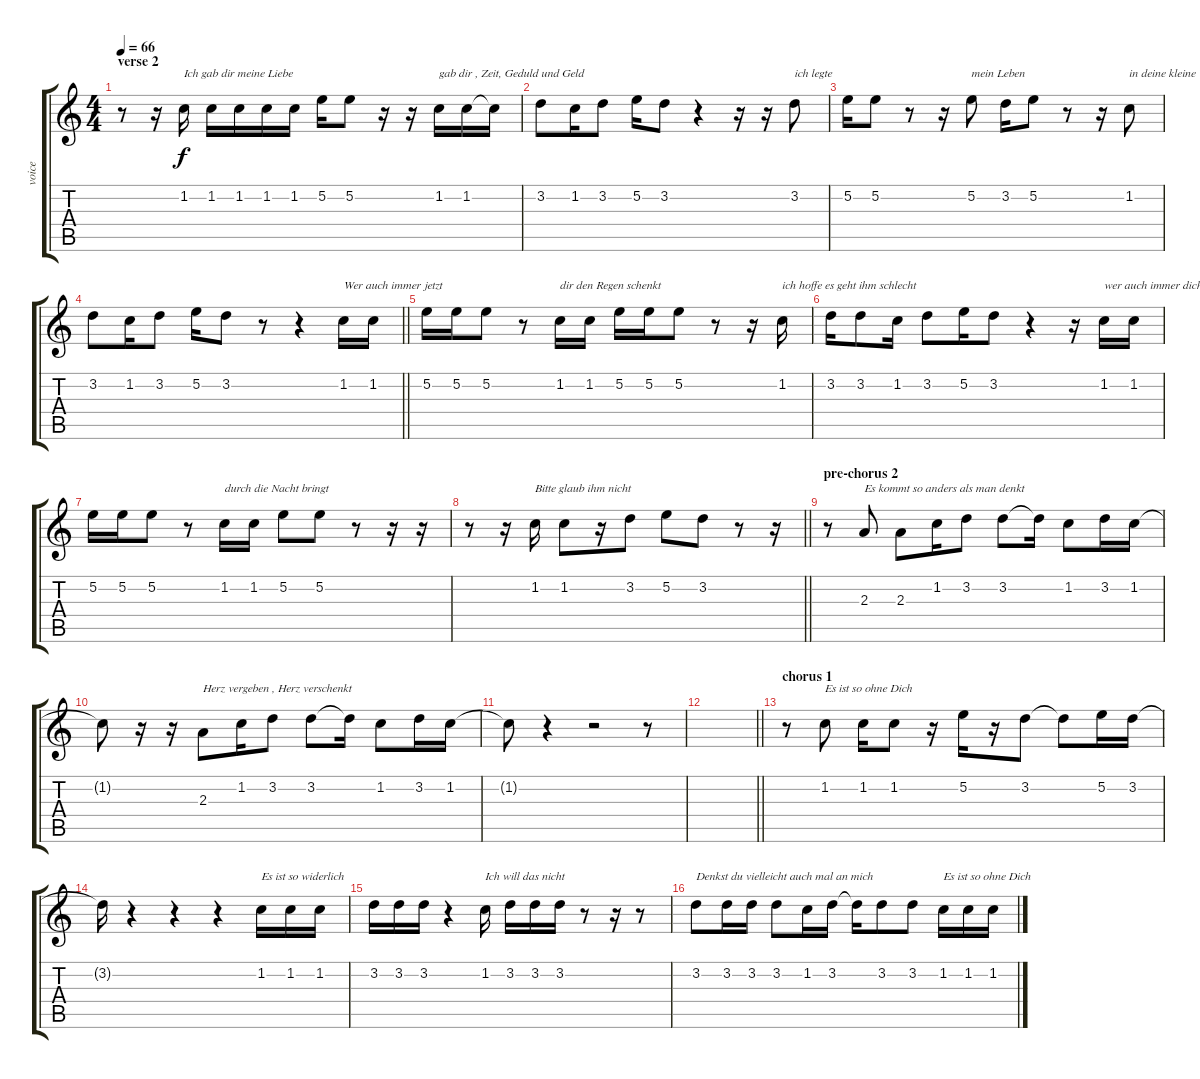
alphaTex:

\track ("voice" "voice") {instrument electricguitarjazz}
\staff {score tabs}
\tuning (E4 B3 G3 D3 A2 E2) {hide}
\ts (4 4)
\section ("" "verse 2")
\tempo 66
\clef g2
\ks c
r.8{dy f} r.16 1.2.16{txt "Ich gab dir meine Liebe"} 1.2.16 1.2.16 1.2.16 1.2.16 5.2.16 5.2.8 r.16 r.16 1.2.16{txt "gab dir , Zeit, Geduld und Geld"} 1.2.16 1.2{t}.16 |
3.2.8 1.2.16 3.2.8 5.2.16 3.2.8 r.4 r.16 r.16 3.2.8{txt "ich legte "} |
5.2.16 5.2.8 r.8 r.16 5.2.8{txt "mein Leben"} 3.2.16 5.2.8 r.8 r.16 1.2.8{txt "in deine kleine Welt"} |
\barLineRight lightlight
3.2.8 1.2.16 3.2.8 5.2.16 3.2.8 r.8 r.4 1.2.16{txt "Wer auch immer jetzt"} 1.2.16 |
5.2.16 5.2.16 5.2.8 r.8 1.2.16{txt "dir den Regen schenkt"} 1.2.16 5.2.16 5.2.16 5.2.8 r.8 r.16 1.2.16{txt "ich hoffe es geht ihm schlecht"} |
3.2.16 3.2.8 1.2.16 3.2.8 5.2.16 3.2.8 r.4 r.16 1.2.16{txt "wer auch immer dich"} 1.2.16 |
5.2.16 5.2.16 5.2.8 r.8 1.2.16{txt "durch die Nacht bringt"} 1.2.16 5.2.8 5.2.8 r.8 r.16 r.16 |
\barLineRight lightlight
r.8 r.16 1.2.16{txt "Bitte glaub ihm nicht"} 1.2.8 r.16 3.2.8 5.2.8 3.2.8 r.8 r.16 |
\section ("" "pre-chorus 2")
r.8 2.3.8{txt "Es kommt so anders als man denkt"} 2.3.8 1.2.16 3.2.8 3.2.8 3.2{t}.16 1.2.8 3.2.16 1.2.16 |
1.2{t}.8 r.16 r.16 2.3.8{txt "Herz vergeben , Herz verschenkt"} 1.2.16 3.2.8 3.2.8 3.2{t}.16 1.2.8 3.2.16 1.2.16 |
1.2{t}.8 r.4 r.2 r.8 |
\barLineRight lightlight
|
\section ("" "chorus 1")
r.8 1.2.8{txt "Es ist so ohne Dich"} 1.2.16 1.2.8 r.16 5.2.16 r.16 3.2.8 3.2{t}.8 5.2.16 3.2.16 |
3.2{t}.16 r.4 r.4 r.4 1.2.16{txt "Es ist so widerlich"} 1.2.16 1.2.16 |
3.2.16 3.2.16 3.2.16 r.4 1.2.16{txt "Ich will das nicht"} 3.2.16 3.2.16 3.2.16 r.8 r.16 r.8 |
3.2.8{txt "Denkst du vielleicht auch mal an mich"} 3.2.16 3.2.16 3.2.8 1.2.16 3.2.16 3.2{t}.16 3.2.8 3.2.8 1.2.16{txt "Es ist so ohne Dich"} 1.2.16 1.2.16
